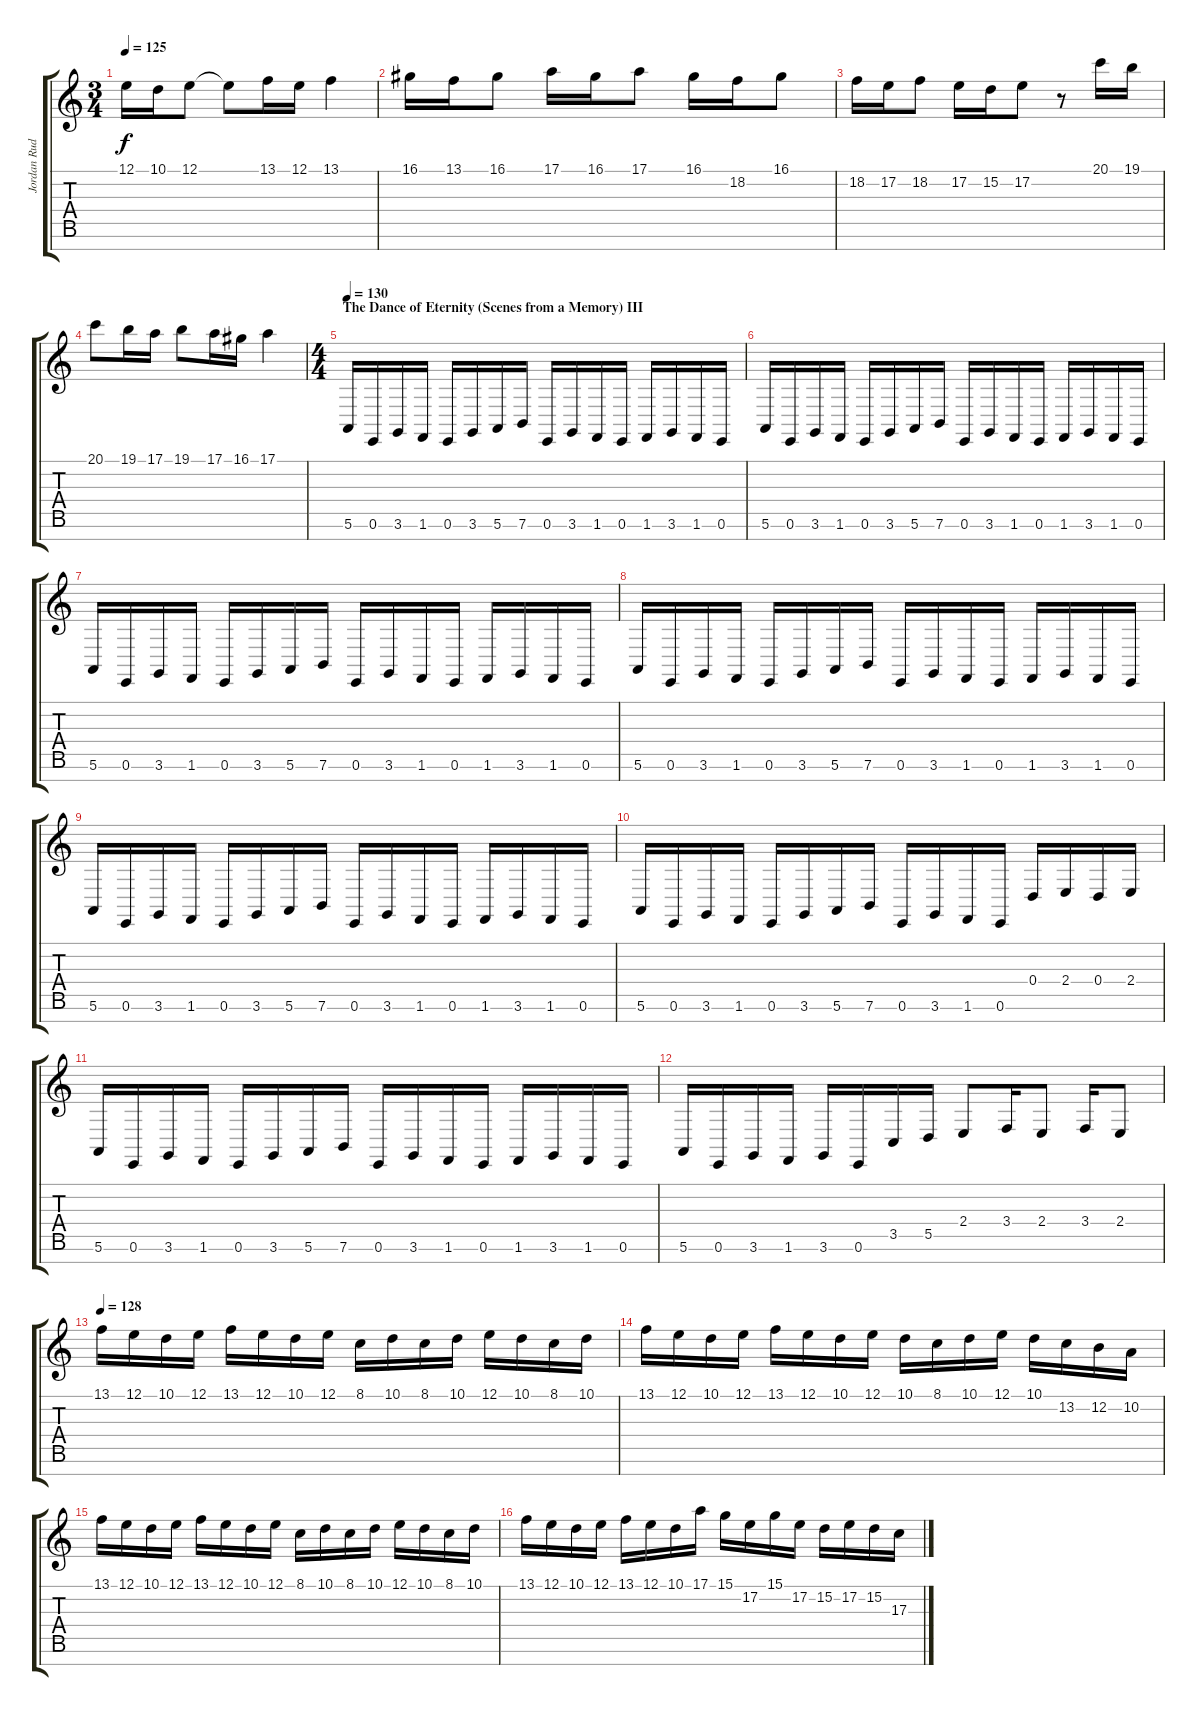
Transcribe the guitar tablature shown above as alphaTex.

\track ("Jordan Rudess Lead 1" "Jordan Rud") {instrument lead2sawtooth}
\staff {score tabs}
\tuning (E4 B3 G3 D3 A2 E2 B1) {hide}
\ts (3 4)
\tempo 125
\clef g2
\ks c
12.1.16{dy f} 10.1.16 12.1.8 12.1{t}.8 13.1.16 12.1.16 13.1.4 |
16.1.16 13.1.16 16.1.8 17.1.16 16.1.16 17.1.8 16.1.16 18.2.16 16.1.8 |
18.2.16 17.2.16 18.2.8 17.2.16 15.2.16 17.2.8 r.8 20.1.16 19.1.16 |
20.1.8 19.1.16 17.1.16 19.1.8 17.1.16 16.1.16 17.1.4 |
\ts (4 4)
\section ("" "The Dance of Eternity (Scenes from a Memory) III")
\tempo 130
5.6.16{volume 10 instrument lead2sawtooth} 0.6.16 3.6.16 1.6.16 0.6.16 3.6.16 5.6.16 7.6.16 0.6.16 3.6.16 1.6.16 0.6.16 1.6.16 3.6.16 1.6.16 0.6.16 |
5.6.16 0.6.16 3.6.16 1.6.16 0.6.16 3.6.16 5.6.16 7.6.16 0.6.16 3.6.16 1.6.16 0.6.16 1.6.16 3.6.16 1.6.16 0.6.16 |
5.6.16 0.6.16 3.6.16 1.6.16 0.6.16 3.6.16 5.6.16 7.6.16 0.6.16 3.6.16 1.6.16 0.6.16 1.6.16 3.6.16 1.6.16 0.6.16 |
5.6.16 0.6.16 3.6.16 1.6.16 0.6.16 3.6.16 5.6.16 7.6.16 0.6.16 3.6.16 1.6.16 0.6.16 1.6.16 3.6.16 1.6.16 0.6.16 |
5.6.16 0.6.16 3.6.16 1.6.16 0.6.16 3.6.16 5.6.16 7.6.16 0.6.16 3.6.16 1.6.16 0.6.16 1.6.16 3.6.16 1.6.16 0.6.16 |
5.6.16 0.6.16 3.6.16 1.6.16 0.6.16 3.6.16 5.6.16 7.6.16 0.6.16 3.6.16 1.6.16 0.6.16 0.4.16 2.4.16 0.4.16 2.4.16 |
5.6.16 0.6.16 3.6.16 1.6.16 0.6.16 3.6.16 5.6.16 7.6.16 0.6.16 3.6.16 1.6.16 0.6.16 1.6.16 3.6.16 1.6.16 0.6.16 |
5.6.16 0.6.16 3.6.16 1.6.16 3.6.16 0.6.16 3.5.16 5.5.16 2.4.8 3.4.16 2.4.8 3.4.16 2.4.8 |
\tempo 128
13.1.16{volume 10 instrument kalimba} 12.1.16 10.1.16 12.1.16 13.1.16 12.1.16 10.1.16 12.1.16 8.1.16 10.1.16 8.1.16 10.1.16 12.1.16 10.1.16 8.1.16 10.1.16 |
13.1.16 12.1.16 10.1.16 12.1.16 13.1.16 12.1.16 10.1.16 12.1.16 10.1.16 8.1.16 10.1.16 12.1.16 10.1.16 13.2.16 12.2.16 10.2.16 |
13.1.16 12.1.16 10.1.16 12.1.16 13.1.16 12.1.16 10.1.16 12.1.16 8.1.16 10.1.16 8.1.16 10.1.16 12.1.16 10.1.16 8.1.16 10.1.16 |
13.1.16 12.1.16 10.1.16 12.1.16 13.1.16 12.1.16 10.1.16 17.1.16 15.1.16 17.2.16 15.1.16 17.2.16 15.2.16 17.2.16 15.2.16 17.3.16
